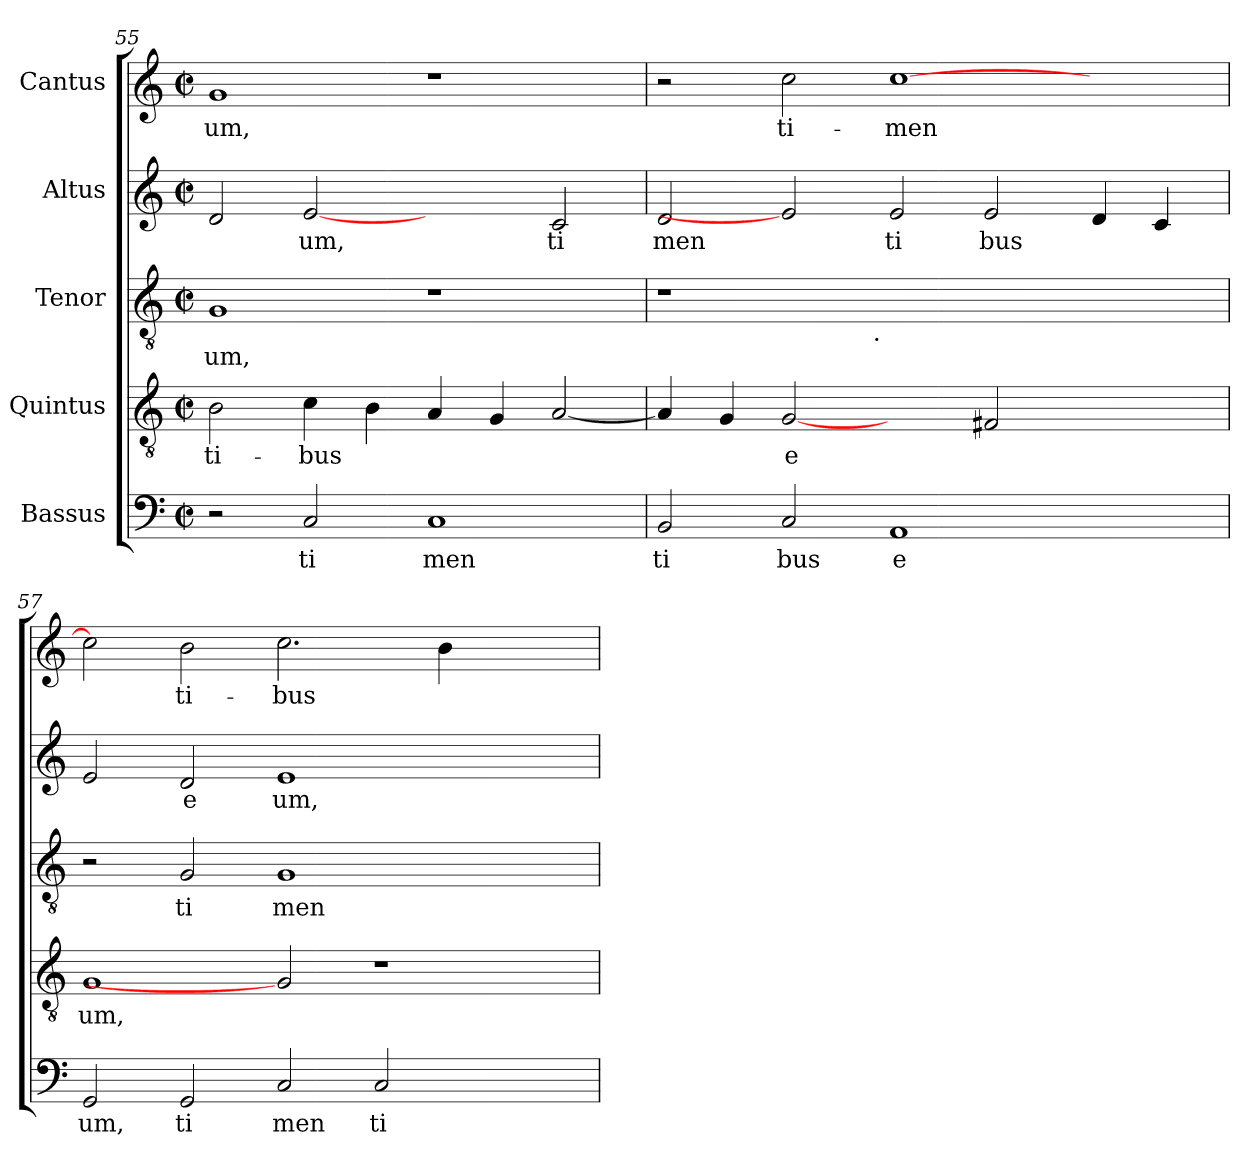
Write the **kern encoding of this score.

**kern	**text	**kern	**text	**kern	**text	**kern	**text	**kern	**text
*part5	*part5	*part4	*part4	*part3	*part3	*part2	*part2	*part1	*part1
*staff5	*staff5	*staff4	*staff4	*staff3	*staff3	*staff2	*staff2	*staff1	*staff1
*I"Bassus	*	*I"Quintus	*	*I"Tenor	*	*I"Altus	*	*I"Cantus	*
*clefF4	*	*clefGv2	*	*clefGv2	*	*clefG2	*	*clefG2	*
*k[]	*	*k[]	*	*k[]	*	*k[]	*	*k[]	*
*C:	*	*C:	*	*C:	*	*C:	*	*C:	*
*M2/2	*	*M2/2	*	*M2/2	*	*M2/2	*	*M2/2	*
*met(c|)	*	*met(c|)	*	*met(c|)	*	*met(c|)	*	*met(c|)	*
=55	=55	=55	=55	=55	=55	=55	=55	=55	=55
!	!	!	!LO:LY:b:cj	!	!LO:LY:b:cj	!	!LO:LY:b:cj	!	!LO:LY:b:cj
2r	.	2B\	-ti-	1G	um,	2d/	.	1g	-um,
!	!LO:LY:b:cj	!	!LO:LY:b:cj	!	!	!	!LO:LY:b:cj	!	!
2C/	ti	4c\	-bus	.	.	[2e	um,	.	.
!	!	!	!LO:LY:b:cj	!	!	!	!	!	!
.	.	4B\	.	.	.	.	.	.	.
!	!LO:LY:b:cj	!	!LO:LY:b:cj	!	!	!	!	!	!
1C	men	4A/	.	1r	.	2ryy	.	1r	.
!	!	!	!LO:LY:b:cj	!	!	!	!	!	!
.	.	4G/	.	.	.	.	.	.	.
!	!	!	!LO:LY:b:cj	!	!	!	!LO:LY:b:cj	!	!
.	.	[>2A/	.	.	.	2c/	ti	.	.
!!LO:PB:g=z
=56	=56	=56	=56	=56	=56	=56	=56	=56	=56
!	!LO:LY:b:cj	!	!LO:LY:b:cj	!	!	!	!LO:LY:b:cj	!	!
*	*	*	*	*^	*	*	*	*	*
2BB/	ti	4A/]	.	1r	2ryy	.	2d/	men	2r	.
!	!	!	!LO:LY:b:cj	!	!	!	!	!	!	!
.	.	4G/	.	.	.	.	.	.	.	.
!	!LO:LY:b:cj	!	!LO:LY:b:cj	!	!	!	!	!	!	!LO:LY:b:cj
2C/	bus	[2G	e	.	4...ryy	.	2e]	.	2cc\	ti-
!	!	!	!	!	!LO:TX:b:t=.	!	!	!	!	!
.	.	.	.	.	1ryy	.	.	.	.	.
!	!LO:LY:b:cj	!	!	!	!	!	!	!LO:LY:b:cj	!	!LO:LY:b:cj
1AA	e	2ryy	.	1.ryy	.	.	2e/	ti	[>1cc	-men-
!	!	!	!LO:LY:b:cj	!	!	!	!	!LO:LY:b:cj	!	!
.	.	2F#/	.	.	.	.	2e/	bus	.	.
.	.	.	.	.	2ryy	.	.	.	.	.
!	!	!	!	!	!	!	!	!LO:LY:b:cj	!	!
2ryy	.	2ryy	.	.	.	.	4d/	.	2ryy	.
!	!	!	!	!	!	!	!	!LO:LY:b:cj	!	!
.	.	.	.	.	.	.	4c/	.	.	.
.	.	.	.	.	32ryy	.	.	.	.	.
=57	=57	=57	=57	=57	=57	=57	=57	=57	=57	=57
!	!LO:LY:b:cj	!	!LO:LY:b:cj	!	!	!	!	!LO:LY:b:cj	!	!LO:LY:b:cj
*	*	*	*	*v	*v	*	*	*	*	*
2GG/	um,	1G	um,	2r	.	2e/	.	2cc\]	--
!	!LO:LY:b:cj	!	!	!	!LO:LY:b:cj	!	!LO:LY:b:cj	!	!LO:LY:b:cj
2GG/	ti	.	.	2G/	ti	2d/	e	2b\	-ti-
!	!LO:LY:b:cj	!	!	!	!LO:LY:b:cj	!	!LO:LY:b:cj	!	!LO:LY:b:cj
2C/	men	2G]	.	1G	men	1e	um,	2.cc\	-bus
!	!LO:LY:b:cj	!	!	!	!	!	!	!	!
2C/	ti	1r	.	.	.	.	.	.	.
!	!	!	!	!	!	!	!	!	!LO:LY:b:cj
.	.	.	.	.	.	.	.	4b\	.
2ryy	.	.	.	2ryy	.	2ryy	.	2ryy	.
=	=	=	=	=	=	=	=	=	=
*-	*-	*-	*-	*-	*-	*-	*-	*-	*-
